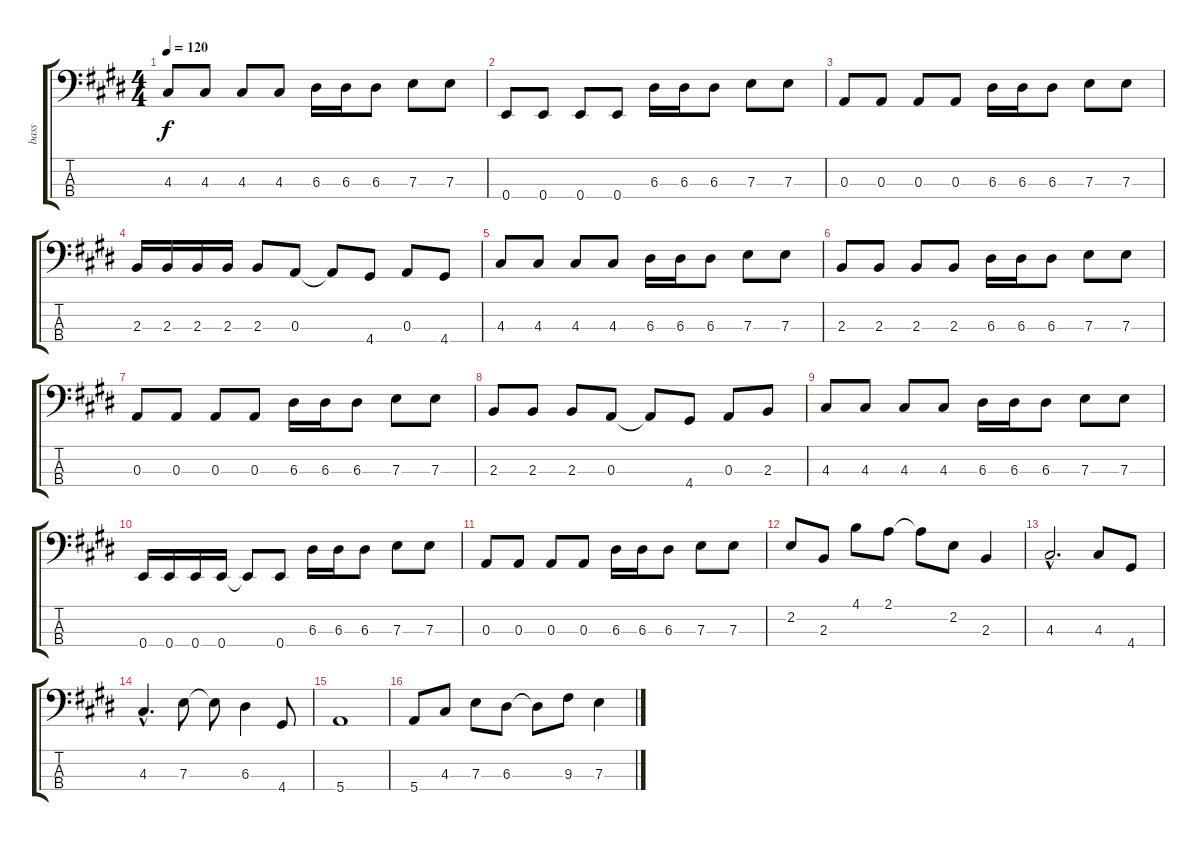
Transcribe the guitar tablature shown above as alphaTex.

\track ("bass" "bass") {instrument electricbassfinger}
\staff {score tabs}
\tuning (G2 D2 A1 E1) {hide}
\ts (4 4)
\tempo 120
\clef f4
\ks e
4.3.8{dy f} 4.3.8 4.3.8 4.3.8 6.3.16 6.3.16 6.3.8 7.3.8 7.3.8 |
0.4.8 0.4.8 0.4.8 0.4.8 6.3.16 6.3.16 6.3.8 7.3.8 7.3.8 |
0.3.8 0.3.8 0.3.8 0.3.8 6.3.16 6.3.16 6.3.8 7.3.8 7.3.8 |
2.3.16 2.3.16 2.3.16 2.3.16 2.3.8 0.3.8 0.3{t}.8 4.4.8 0.3.8 4.4.8 |
4.3.8 4.3.8 4.3.8 4.3.8 6.3.16 6.3.16 6.3.8 7.3.8 7.3.8 |
2.3.8 2.3.8 2.3.8 2.3.8 6.3.16 6.3.16 6.3.8 7.3.8 7.3.8 |
0.3.8 0.3.8 0.3.8 0.3.8 6.3.16 6.3.16 6.3.8 7.3.8 7.3.8 |
2.3.8 2.3.8 2.3.8 0.3.8 0.3{t}.8 4.4.8 0.3.8 2.3.8 |
4.3.8 4.3.8 4.3.8 4.3.8 6.3.16 6.3.16 6.3.8 7.3.8 7.3.8 |
0.4.16 0.4.16 0.4.16 0.4.16 0.4{t}.8 0.4.8 6.3.16 6.3.16 6.3.8 7.3.8 7.3.8 |
0.3.8 0.3.8 0.3.8 0.3.8 6.3.16 6.3.16 6.3.8 7.3.8 7.3.8 |
2.2.8 2.3.8 4.1.8 2.1.8 2.1{t}.8 2.2.8 2.3.4 |
4.3{hac}.2{d} 4.3.8 4.4.8 |
4.3{hac}.4{d} 7.3.8 7.3{t}.8 6.3.4 4.4.8 |
5.4.1 |
5.4.8 4.3.8 7.3.8 6.3.8 6.3{t}.8 9.3.8 7.3.4
